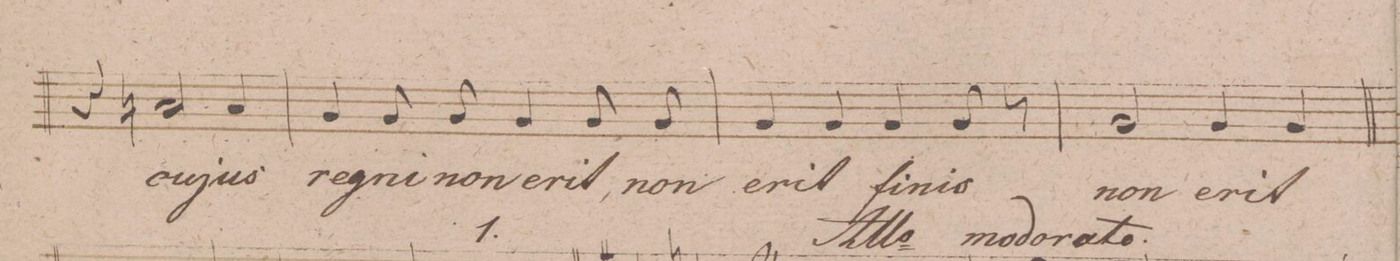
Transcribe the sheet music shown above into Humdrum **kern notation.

**kern	**text	**dynam
*I"Baſso.	*	*
*clefF4	*	*
*k[f#c#g#d#]	*	*
*met(c|)	*	*
*M2/2	*	*
4r	.	.
2Cn/	cu-	.
4C/	-jus	.
=175	=175	=175
4BB/	re-	.
8BB/	-gni	.
8BB/	non	.
4BB/	e-	.
8BB/	-rit,	.
8BB/	non	.
=176	=176	=176
4BB/	e-	.
4BB/	-rit	.
4BB/	fi-	.
8BB/	-nis,	.
8r	.	.
=177	=177	=177
2BB/	non	.
4BB/	e-	.
4BB/	-rit	.
=178	=178	=178
*-	*-	*-
